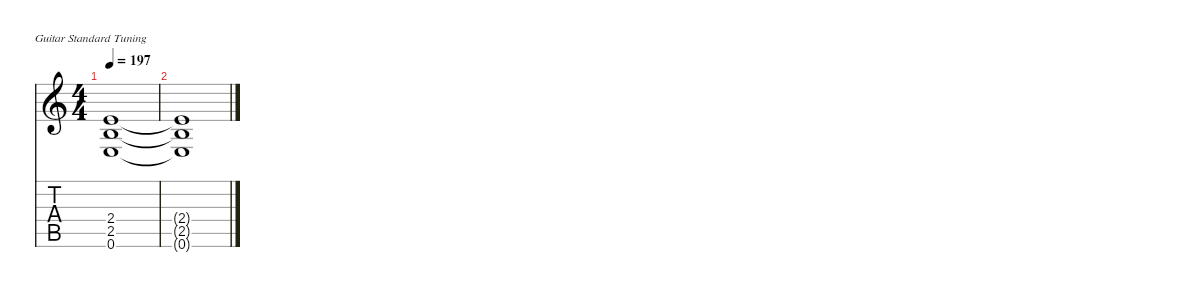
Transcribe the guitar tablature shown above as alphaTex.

\defaultSystemsLayout 4
\hideDynamics
\bracketExtendMode nobrackets
\singleTrackTrackNamePolicy hidden
\multiTrackTrackNamePolicy hidden
\firstSystemTrackNameMode fullname
\firstSystemTrackNameOrientation horizontal
\otherSystemsTrackNameOrientation horizontal
\track ("Guitar 2" "s.guit.") {defaultSystemsLayout 8 instrument acousticguitarsteel}
\staff {score tabs}
\tuning (E4 B3 G3 D3 A2 E2)
\ts (4 4)
\tempo 197
\clef g2
\ks c
(2.4{t} 2.5{t} 0.6{t}).1{dy f beam Up} |
(2.4{t} 2.5{t} 0.6{t}).1{beam Up}
